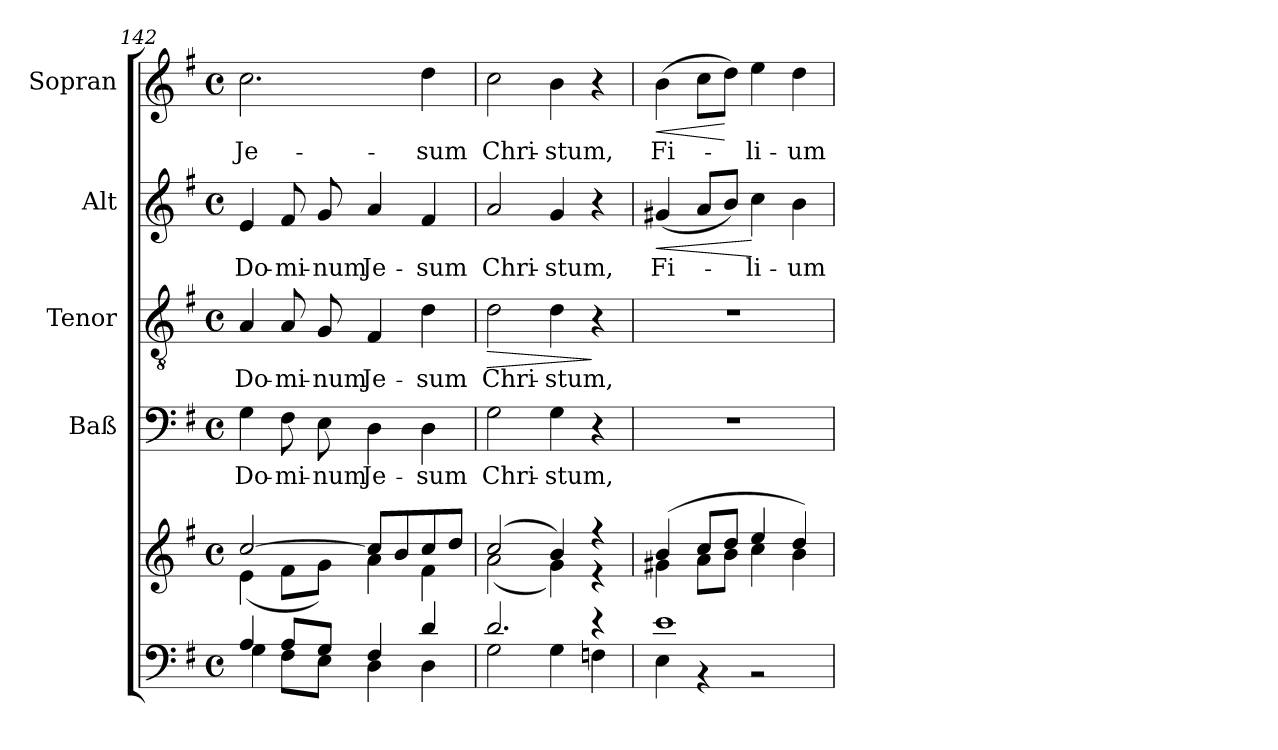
**kern	**kern	**kern	**text	**kern	**text	**dynam	**kern	**text	**dynam	**kern	**text	**dynam
*part5	*part5	*part4	*part4	*part3	*part3	*part3	*part2	*part2	*part2	*part1	*part1	*part1
*staff6	*staff5	*staff4	*staff4	*staff3	*staff3	*staff3	*staff2	*staff2	*staff2	*staff1	*staff1	*staff1
*	*	*I"Baß	*	*I"Tenor	*	*	*I"Alt	*	*	*I"Sopran	*	*
*	*	*I'Baß	*	*I'Ten	*	*	*I'Alt	*	*	*I'Sop	*	*
*clefF4	*clefG2	*clefF4	*	*clefGv2	*	*	*clefG2	*	*	*clefG2	*	*
*k[f#]	*k[f#]	*k[f#]	*	*k[f#]	*	*	*k[f#]	*	*	*k[f#]	*	*
*G:	*G:	*G:	*	*G:	*	*	*G:	*	*	*G:	*	*
*M4/4	*M4/4	*M4/4	*	*M4/4	*	*	*M4/4	*	*	*M4/4	*	*
*met(c)	*met(c)	*met(c)	*	*met(c)	*	*	*met(c)	*	*	*met(c)	*	*
=142	=142	=142	=142	=142	=142	=142	=142	=142	=142	=142	=142	=142
*^	*^	*	*	*	*	*	*	*	*	*	*	*
!	!	!	!	!	!LO:LY:b	!	!LO:LY:b	!	!	!LO:LY:b	!	!	!LO:LY:b	!
4A/	4G\	[>2cc/	(>4e\	4G\	Do-	4A/	Do-	.	4e/	Do-	.	2.cc\	Je-	.
!	!	!	!	!	!LO:LY:b	!	!LO:LY:b	!	!	!LO:LY:b	!	!	!	!
8A/L	8F#\L	.	8f#\L	8F#\	-mi-	8A/	-mi-	.	8f#/	-mi-	.	.	.	.
!	!	!	!	!	!LO:LY:b	!	!LO:LY:b	!	!	!LO:LY:b	!	!	!	!
8G/J	8E\J	.	8g\J)	8E\	-num	8G/	-num	.	8g/	-num	.	.	.	.
!	!	!	!	!	!LO:LY:b	!	!LO:LY:b	!	!	!LO:LY:b	!	!	!	!
4F#/	4D\	8cc/L]	4a\	4D\	Je-	4F#/	Je-	.	4a/	Je-	.	.	.	.
.	.	8b/	.	.	.	.	.	.	.	.	.	.	.	.
!	!	!	!	!	!LO:LY:b	!	!LO:LY:b	!	!	!LO:LY:b	!	!	!LO:LY:b	!
4d/	4D\	8cc/	4f#\	4D\	-sum	4d\	-sum	.	4f#/	-sum	.	4dd\	-sum	.
.	.	8dd/J	.	.	.	.	.	.	.	.	.	.	.	.
=143	=143	=143	=143	=143	=143	=143	=143	=143	=143	=143	=143	=143	=143	=143
!	!	!	!	!	!LO:LY:b	!	!LO:LY:b	!LO:HP:b	!	!LO:LY:b	!	!	!LO:LY:b	!
2.d/	2G\	(2cc/	(<2a\	2G\	Chri-	2d\	Chri-	>	2a/	Chri-	.	2cc\	Chri-	.
!	!	!	!	!	!LO:LY:b	!	!LO:LY:b	!	!	!LO:LY:b	!	!	!LO:LY:b	!
.	4G\	4b/)	4g\)	4G\	-stum,	4d\	-stum,	.	4g/	-stum,	.	4b\	-stum,	.
4rd	4Fn\	4r	4r	4r	.	4r	.	]	4r	.	.	4r	.	.
!!LO:LB:g=z
=144	=144	=144	=144	=144	=144	=144	=144	=144	=144	=144	=144	=144	=144	=144
!	!	!	!	!	!	!	!	!	!	!LO:LY:b	!LO:HP:b	!	!LO:LY:b	!LO:HP:b
1e	4E\	(>4b/	4g#X\	1r	.	1r	.	.	(<4g#X/	Fi-	<	(>4b\	Fi-	<
.	4r	8cc/L	8a\L	.	.	.	.	.	8a/L	.	.	8cc\L	.	.
.	.	8dd/J	8b\J	.	.	.	.	.	8b/J)	.	.	8dd\J)	.	[
!	!	!	!	!	!	!	!	!	!	!LO:LY:b	!	!	!LO:LY:b	!
.	2r	4ee/	4cc\	.	.	.	.	.	4cc\	-li-	[	4ee\	-li-	.
!	!	!	!	!	!	!	!	!	!	!LO:LY:b	!	!	!LO:LY:b	!
.	.	4dd/)	4b\	.	.	.	.	.	4b\	-um	.	4dd\	-um	.
*v	*v	*	*	*	*	*	*	*	*	*	*	*	*	*
*	*v	*v	*	*	*	*	*	*	*	*	*	*	*
=	=	=	=	=	=	=	=	=	=	=	=	=
*-	*-	*-	*-	*-	*-	*-	*-	*-	*-	*-	*-	*-
